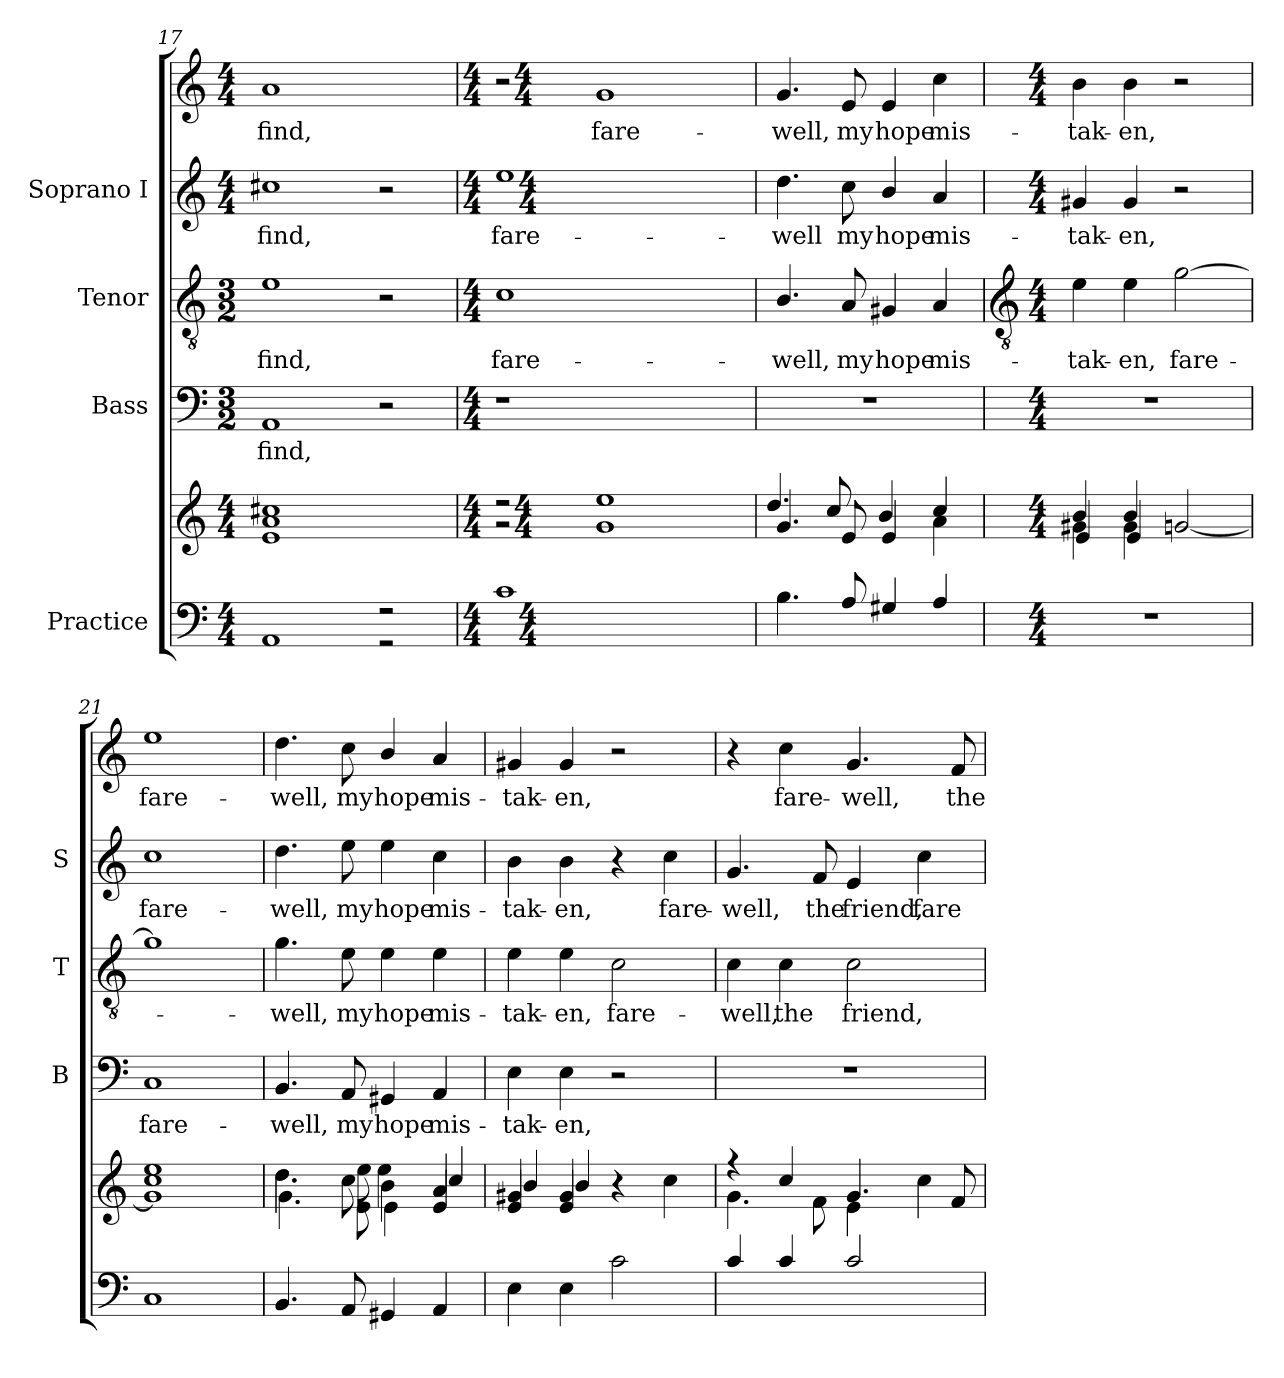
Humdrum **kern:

**kern	**kern	**kern	**text	**kern	**text	**kern	**text	**kern	**text
*part4	*part4	*part3	*part3	*part2	*part2	*part1	*part1	*part1	*part1
*staff6	*staff5	*staff4	*staff4	*staff3	*staff3	*staff2	*staff2	*staff1	*staff1
*I"Practice	*	*I"Bass	*	*I"Tenor	*	*I"Soprano I	*	*	*
*	*	*I'B	*	*I'T	*	*I'S	*	*	*
*clefF4	*clefG2	*clefF4	*	*clefGv2	*	*clefG2	*	*clefG2	*
*k[]	*k[]	*k[]	*	*k[]	*	*k[]	*	*k[]	*
*C:	*C:	*C:	*	*C:	*	*C:	*	*C:	*
*M4/4	*M4/4	*M3/2	*	*M3/2	*	*M4/4	*	*M4/4	*
=17	=17	=17	=17	=17	=17	=17	=17	=17	=17
*^	*^	*	*	*	*	*	*	*	*
*	*	*	*^	*	*	*	*	*	*	*	*
!	!	!	!	!	!	!LO:LY:b	!	!LO:LY:b	!	!LO:LY:b	!	!LO:LY:b
1ryy	1AA	1a	1cc#X	1e	1AA	find,	1e	find,	1cc#X	find,	1a	find,
2r	2r	2ryy	2ryy	2ryy	2r	.	2r	.	2r	.	2ryy	.
*	*	*v	*v	*v	*	*	*	*	*	*	*	*
=18	=18	=18	=18	=18	=18	=18	=18	=18	=18	=18
*M4/4	*	*M4/4	*M4/4	*	*M4/4	*	*M4/4	*	*M4/4	*
*	*	*^	*	*	*	*	*	*	*	*
*	*	*	*^	*	*	*	*	*	*	*	*
!	!	!	!	!	!	!	!	!LO:LY:b	!	!LO:LY:b	!	!
*	*	*	*v	*v	*	*	*	*	*	*	*	*
1c	1ryy	2r	2r	1r	.	1c	fare-	1ee	-fare-	2r	.
*M4/4	*	*M4/4	*	*	*	*	*	*M4/4	*	*M4/4	*
*met(c)	*	*met(c)	*	*	*	*	*	*met(c)	*	*met(c)	*
!	!	!	!	!	!	!	!	!	!	!	!LO:LY:b
.	.	1g	1ee	.	.	.	.	.	.	1g	fare-
2ryy	2ryy	.	.	2ryy	.	2ryy	.	2ryy	.	.	.
=19	=19	=19	=19	=19	=19	=19	=19	=19	=19	=19	=19
!	!	!	!	!	!	!	!LO:LY:b	!	!LO:LY:b	!	!LO:LY:b
4.B\	1ryy	4.g	4.dd/	1r	.	4.B/	-well,	4.dd	-well	4.g	-well,
!	!	!	!	!	!	!	!LO:LY:b	!	!LO:LY:b	!	!LO:LY:b
8A	.	8e	8cc/	.	.	8A	my	8cc	my	8e	my
!	!	!	!	!	!	!	!LO:LY:b	!	!LO:LY:b	!	!LO:LY:b
4G#X	.	4e	4b/	.	.	4G#X	hope	4b/	hope	4e	hope
!	!	!	!	!	!	!	!LO:LY:b	!	!LO:LY:b	!	!LO:LY:b
4A	.	4cc/	4a	.	.	4A	mis-	4a	mis-	4cc	mis-
*v	*v	*	*	*	*	*	*	*	*	*	*
*	*v	*v	*	*	*	*	*	*	*	*
!!LO:LB:g=z
=20	=20	=20	=20	=20	=20	=20	=20	=20	=20
*	*	*	*	*clefGv2	*	*	*	*	*
*M4/4	*M4/4	*M4/4	*	*M4/4	*	*M4/4	*	*M4/4	*
*	*^	*	*	*	*	*	*	*	*
*	*	*^	*	*	*	*	*	*	*	*
!	!	!	!	!	!	!	!LO:LY:b	!	!LO:LY:b	!	!LO:LY:b
1r	4b/	4g#X	4e	1r	.	4e	-tak-	4g#X	tak-	4b	-tak-
!	!	!	!	!	!	!	!LO:LY:b	!	!LO:LY:b	!	!LO:LY:b
.	4b/	4g#	4e	.	.	4e	-en,	4g#	-en,	4b	-en,
!	!	!	!	!	!	!	!LO:LY:b	!	!	!	!
.	2ryy	2ryy	[2g	.	.	[2g	fare-	2r	.	2r	.
=21	=21	=21	=21	=21	=21	=21	=21	=21	=21	=21	=21
!	!	!	!	!	!LO:LY:b	!	!	!	!LO:LY:b	!	!LO:LY:b
1C	1ee	1cc	1g]	1C	fare-	1g]	.	1cc	-fare-	1ee	fare-
=22	=22	=22	=22	=22	=22	=22	=22	=22	=22	=22	=22
!	!	!	!	!	!LO:LY:b	!	!LO:LY:b	!	!LO:LY:b	!	!LO:LY:b
4.BB	4.dd\	4.dd	4.g\	4.BB	-well,	4.g	well,	4.dd	-well,	4.dd	-well,
!	!	!	!	!	!LO:LY:b	!	!LO:LY:b	!	!LO:LY:b	!	!LO:LY:b
8AA	8cc\	8ee	8e\	8AA	my	8e	my	8ee	my	8cc	my
!	!	!	!	!	!LO:LY:b	!	!LO:LY:b	!	!LO:LY:b	!	!LO:LY:b
4GG#X	4b\	4ee	4e\	4GG#X	hope	4e	hope	4ee	hope	4b/	hope
!	!	!	!	!	!LO:LY:b	!	!LO:LY:b	!	!LO:LY:b	!	!LO:LY:b
4AA	4a	4cc/	4e	4AA	mis-	4e	mis-	4cc	mis-	4a	mis-
=23	=23	=23	=23	=23	=23	=23	=23	=23	=23	=23	=23
*^	*	*	*	*	*	*	*	*	*	*	*
!	!	!	!	!	!	!LO:LY:b	!	!LO:LY:b	!	!LO:LY:b	!	!LO:LY:b
2ryy	4E	4g#X	4b/	4e	4E	-tak-	4e	-tak-	4b	tak-	4g#X	-tak-
!	!	!	!	!	!	!LO:LY:b	!	!LO:LY:b	!	!LO:LY:b	!	!LO:LY:b
.	4E	4g#	4b/	4e	4E	-en,	4e	-en,	4b	-en,	4g#	-en,
!	!	!	!	!	!	!	!	!LO:LY:b	!	!	!	!
2c	2ryy	2ryy	4r	2ryy	2r	.	2c	fare-	4r	.	2r	.
!	!	!	!	!	!	!	!	!	!	!LO:LY:b	!	!
.	.	.	4cc	.	.	.	.	.	4cc	fare-	.	.
*	*	*	*v	*v	*	*	*	*	*	*	*	*
=24	=24	=24	=24	=24	=24	=24	=24	=24	=24	=24	=24
!	!	!	!	!	!	!	!LO:LY:b	!	!LO:LY:b	!	!
4c	1ryy	4r	4.g\	1r	.	4c	-well,	4.g	well,	4r	.
!	!	!	!	!	!	!	!LO:LY:b	!	!	!	!LO:LY:b
4c	.	4cc/	.	.	.	4c	the	.	.	4cc	-fare-
!	!	!	!	!	!	!	!	!	!LO:LY:b	!	!
.	.	.	8f\	.	.	.	.	8f	the	.	.
!	!	!	!	!	!	!	!LO:LY:b	!	!LO:LY:b	!	!LO:LY:b
2c	.	4.g	4e\	.	.	2c	friend,	4e	friend,	4.g	-well,
!	!	!	!	!	!	!	!	!	!LO:LY:b	!	!
.	.	.	4cc	.	.	.	.	4cc	fare-	.	.
!	!	!	!	!	!	!	!	!	!	!	!LO:LY:b
.	.	8f	.	.	.	.	.	.	.	8f	the
*v	*v	*	*	*	*	*	*	*	*	*	*
*	*v	*v	*	*	*	*	*	*	*	*
=	=	=	=	=	=	=	=	=	=
*-	*-	*-	*-	*-	*-	*-	*-	*-	*-
